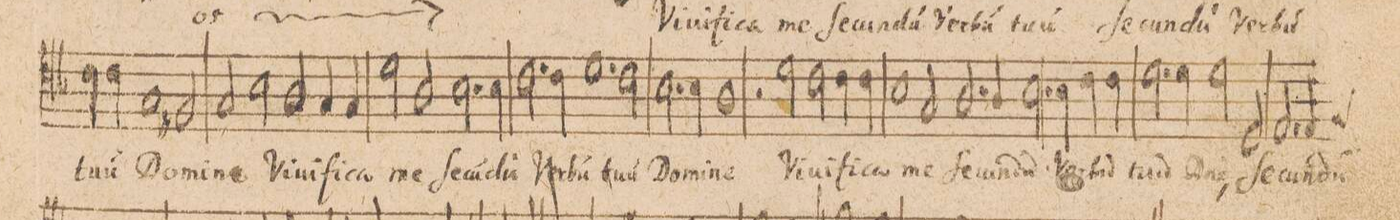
**kern	**text
*I"TENOR.	*
*clefC4	*
*k[b-]	*
*met(C|)	*
*M2/1	*
4c\	tu-
4c\	-u(m)
1G/	Do-
=30-	=30-
2F#X/	-mi-
2G,/	-ne
2B-y\	Vi-
=31-	=31-
2A/	-ui-
4G/	-fi-
4G/	-ca
2d\	me
2A/	ſe-
=32-	=32-
2.B-\	-cu(n)-
4B-\	-du(m)
2.c\	Ver-
4c\	-bu(m)
=33-	=33-
1.d	tu-
2c\	-u(m)
=34-	=34-
2.B-\	Do-
4B-\	-mi-
1A	-ne
=35-	=35-
2r	.
2d\	Vi-
2c\	-ui-
4c\	-fi-
4c\	-ca
=36-	=36-
1B-	me
2G/	ſe-
2.A/	-cun-
=37-	=37-
4A/	-du(m)
2.B-\	Ver-
4B-\	-bu(m)
4c\	tu-
4c\	-u(m)
=38-	=38-
2.d\	D(o-
4d\	-mi)-
2d\	-ne,
2D/	ſe-
=39-	=39-
2.E/	-cun-
*custos:F#	*
4E/	-du(m)
*-	*-
